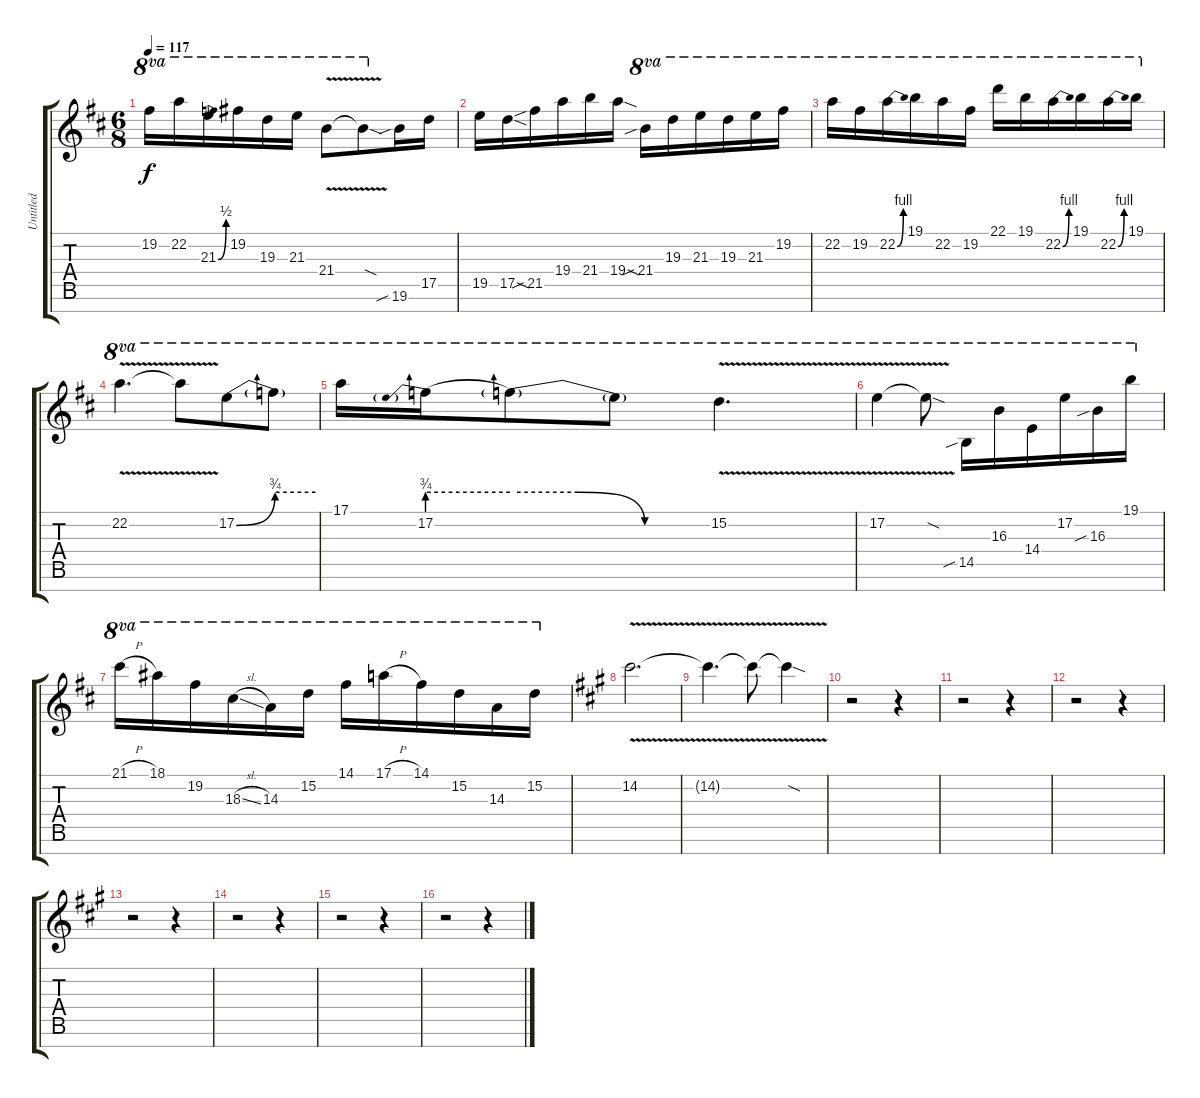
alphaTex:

\track ("Untitled" "Untitled") {instrument distortionguitar}
\staff {score tabs}
\tuning (E4 B3 G3 D3 A2 E2 B1) {hide}
\ts (6 8)
\tempo 117
\clef g2
\ks d
19.2.16{ot 8va dy f} 22.2.16{ot 8va} 21.3{be (bend 0 0 60 2)}.16{ot 8va} 19.2.16{ot 8va} 19.3.16{ot 8va} 21.3.16{ot 8va} 21.4{v}.8{ot 8va} 21.4{sod t}.8{ot 8va} 19.6{sib}.16 17.5.16 |
19.5.16 17.5{sod}.16 21.5{sib}.16 19.4.16 21.4.16 19.4{sod}.16 21.4{sib}.16{ot 8va} 19.3.16{ot 8va} 21.3.16{ot 8va} 19.3.16{ot 8va} 21.3.16{ot 8va} 19.2.16{ot 8va} |
22.2.16{ot 8va} 19.2.16{ot 8va} 22.2{be (bend 0 0 60 4)}.16{ot 8va} 19.1.16{ot 8va} 22.2.16{ot 8va} 19.2.16{ot 8va} 22.1.16{ot 8va} 19.1.16{ot 8va} 22.2{be (bend 0 0 60 4)}.16{ot 8va} 19.1.16{ot 8va} 22.2{be (bend 0 0 60 4)}.16{ot 8va} 19.1.16{ot 8va} |
22.2{v}.4{d ot 8va} 22.2{v t}.8{ot 8va} 17.2{be (bend 0 0 60 3)}.8{ot 8va} 17.2{be (hold 0 3 60 3) t}.8{ot 8va} |
17.1.16{ot 8va} 17.2{be (prebend 0 3 60 3)}.16{ot 8va} 17.2{be (custom 0 3 20 3 40 0 60 0) t}.8{ot 8va} 17.2{t}.8{ot 8va} 15.2{v}.4{d ot 8va} |
17.2{v}.4{ot 8va} 17.2{sod t}.8{ot 8va} 14.5{sib}.16{ot 8va} 16.3.16{ot 8va} 14.4.16{ot 8va} 17.2.16{ot 8va} 16.3{sib}.16{ot 8va} 19.1.16{ot 8va} |
21.1{h}.16{ot 8va} 18.1.16{ot 8va} 19.2.16{ot 8va} 18.3{sl}.16{ot 8va} 14.3.16{ot 8va} 15.2.16{ot 8va} 14.1.16{ot 8va} 17.1{h}.16{ot 8va} 14.1.16{ot 8va} 15.2.16{ot 8va} 14.3.16{ot 8va} 15.2.16{ot 8va} |
\ks a
14.2{v}.2{d} |
14.2{v t}.4{d} 14.2{v t}.8 14.2{sod t}.4 |
r.2 r.4 |
r.2 r.4 |
r.2 r.4 |
r.2 r.4 |
r.2 r.4 |
r.2 r.4 |
r.2 r.4
